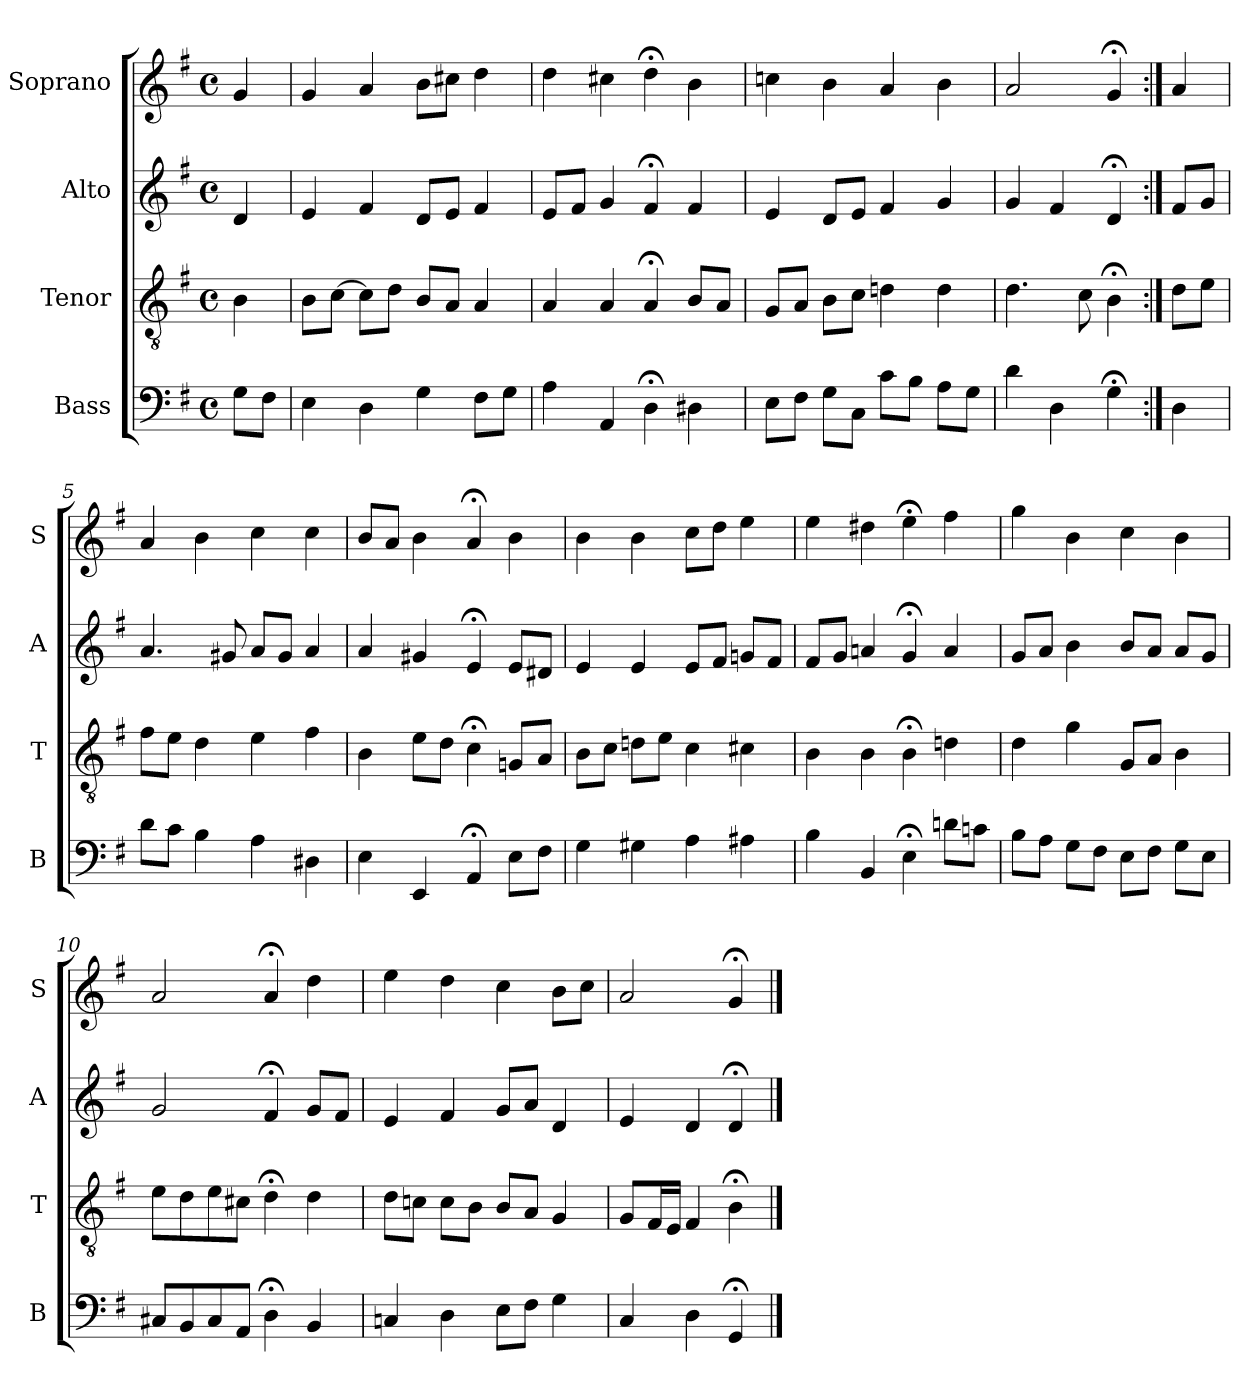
**kern	**kern	**kern	**kern
*part4	*part3	*part2	*part1
*staff4	*staff3	*staff2	*staff1
*I"Bass	*I"Tenor	*I"Alto	*I"Soprano
*I'B	*I'T	*I'A	*I'S
*clefF4	*clefGv2	*clefG2	*clefG2
*k[f#]	*k[f#]	*k[f#]	*k[f#]
*G:	*G:	*G:	*G:
*M4/4	*M4/4	*M4/4	*M4/4
*met(c)	*met(c)	*met(c)	*met(c)
*MM100	*MM100	*MM100	*MM100
=	=	=	=
8GL	4B	4d	4g
8F#J	.	.	.
=1	=1	=1	=1
4E	8BL	4e	4g
.	[8cJ	.	.
4Di	8ciL]	4f#i	4ai
.	8dJ	.	.
4G	8BL	8dL	8bL
.	8AJ	8eJ	8cc#XJ
8F#L	4A	4f#	4dd
8GJ	.	.	.
=2	=2	=2	=2
4A	4A	8eL	4dd
.	.	8f#J	.
4AA	4A	4g	4cc#X
4D;<	4A;<	4f#;<	4dd;<
4D#X	8BL	4f#	4b
.	8AJ	.	.
=3	=3	=3	=3
8EL	8GL	4e	4ccn
8F#J	8AJ	.	.
8GL	8BL	8dL	4b
8CJ	8cJ	8eJ	.
8cL	4dn	4f#	4a
8BJ	.	.	.
8AL	4d	4g	4b
8GJ	.	.	.
=4	=4	=4	=4
4d	4.d	4g	2a
4D	.	4f#	.
.	8c	.	.
4G;<	4B;<	4d;<	4g;<
=:|!	=:|!	=:|!	=:|!
4D	8dL	8f#L	4a
.	8eJ	8gJ	.
=5	=5	=5	=5
8dL	8f#L	4.a	4a
8cJ	8eJ	.	.
4B	4d	.	4b
.	.	8g#X	.
4A	4e	8aL	4cc
.	.	8g#J	.
4D#X	4f#	4a	4cc
=6	=6	=6	=6
4E	4B	4a	8bL
.	.	.	8aJ
4EE	8eL	4g#X	4b
.	8dJ	.	.
4AA;<	4c;<	4e;<	4a;<
8EL	8GnL	8eL	4b
8F#J	8AJ	8d#XJ	.
=7	=7	=7	=7
4G	8BL	4e	4b
.	8cJ	.	.
4G#X	8dnL	4e	4b
.	8eJ	.	.
4A	4c	8eL	8ccL
.	.	8f#J	8ddJ
4A#X	4c#X	8gnL	4ee
.	.	8f#J	.
=8	=8	=8	=8
4B	4B	8f#L	4ee
.	.	8gJ	.
4BB	4B	4an	4dd#X
4E;<	4B;<	4g;<	4ee;<
8dnL	4dn	4a	4ff#
8cnJ	.	.	.
=9	=9	=9	=9
8BL	4d	8gL	4gg
8AJ	.	8aJ	.
8GL	4g	4b	4b
8F#J	.	.	.
8EL	8GL	8bL	4cc
8F#J	8AJ	8aJ	.
8GL	4B	8aL	4b
8EJ	.	8gJ	.
=10	=10	=10	=10
8C#XL	8eL	2g	2a
8BB	8d	.	.
8C#	8e	.	.
8AAJ	8c#XJ	.	.
4D;<	4d;<	4f#;<	4a;<
4BB	4d	8gL	4dd
.	.	8f#J	.
=11	=11	=11	=11
4Cn	8dL	4e	4ee
.	8cnJ	.	.
4D	8cL	4f#	4dd
.	8BJ	.	.
8EL	8BL	8gL	4cc
8F#J	8AJ	8aJ	.
4G	4G	4d	8bL
.	.	.	8ccJ
=12	=12	=12	=12
4C	8GL	4e	2a
.	16F#L	.	.
.	16EJJ	.	.
4D	4F#	4d	.
4GG;<	4B;<	4d;<	4g;<
==	==	==	==
*-	*-	*-	*-
